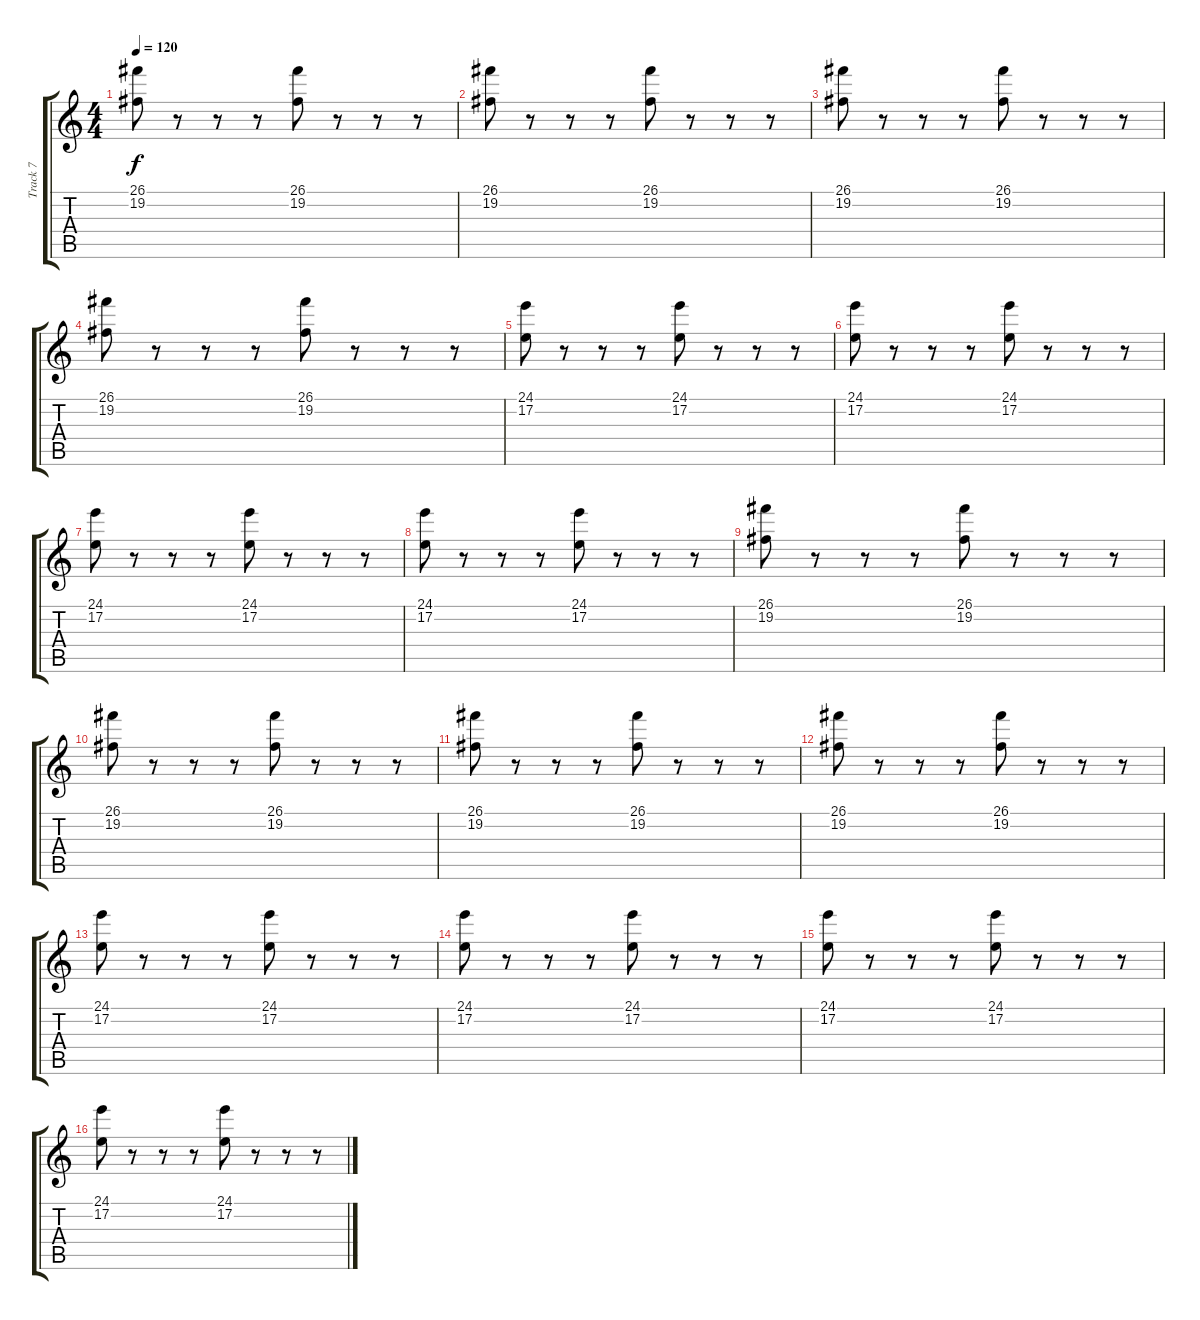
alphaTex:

\track ("Track 7" "Track 7") {instrument choiraahs}
\staff {score tabs}
\tuning (E4 B3 G3 D3 A2 E2) {hide}
\ts (4 4)
\tempo 120
\clef g2
\ks c
(26.1 19.2).8{dy f} r.8 r.8 r.8 (26.1 19.2).8 r.8 r.8 r.8 |
(26.1 19.2).8 r.8 r.8 r.8 (26.1 19.2).8 r.8 r.8 r.8 |
(26.1 19.2).8 r.8 r.8 r.8 (26.1 19.2).8 r.8 r.8 r.8 |
(26.1 19.2).8 r.8 r.8 r.8 (26.1 19.2).8 r.8 r.8 r.8 |
(24.1 17.2).8 r.8 r.8 r.8 (24.1 17.2).8 r.8 r.8 r.8 |
(24.1 17.2).8 r.8 r.8 r.8 (24.1 17.2).8 r.8 r.8 r.8 |
(24.1 17.2).8 r.8 r.8 r.8 (24.1 17.2).8 r.8 r.8 r.8 |
(24.1 17.2).8 r.8 r.8 r.8 (24.1 17.2).8 r.8 r.8 r.8 |
(26.1 19.2).8 r.8 r.8 r.8 (26.1 19.2).8 r.8 r.8 r.8 |
(26.1 19.2).8 r.8 r.8 r.8 (26.1 19.2).8 r.8 r.8 r.8 |
(26.1 19.2).8 r.8 r.8 r.8 (26.1 19.2).8 r.8 r.8 r.8 |
(26.1 19.2).8 r.8 r.8 r.8 (26.1 19.2).8 r.8 r.8 r.8 |
(24.1 17.2).8 r.8 r.8 r.8 (24.1 17.2).8 r.8 r.8 r.8 |
(24.1 17.2).8 r.8 r.8 r.8 (24.1 17.2).8 r.8 r.8 r.8 |
(24.1 17.2).8 r.8 r.8 r.8 (24.1 17.2).8 r.8 r.8 r.8 |
(24.1 17.2).8 r.8 r.8 r.8 (24.1 17.2).8 r.8 r.8 r.8
